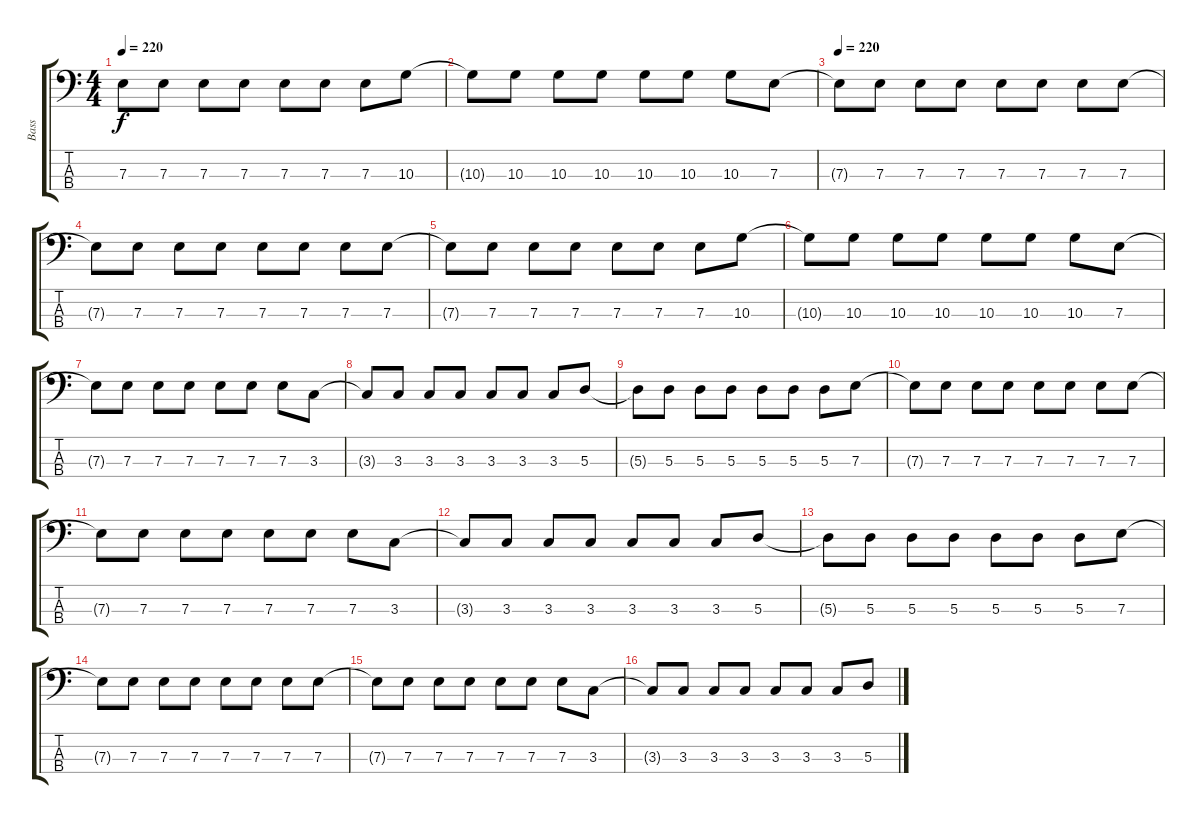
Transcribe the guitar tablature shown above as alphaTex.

\track ("Bass" "Bass") {instrument electricbassfinger}
\staff {score tabs}
\tuning (G2 D2 A1 E1) {hide}
\ts (4 4)
\tempo 220
\clef f4
\ks c
7.3{t}.8{dy f} 7.3.8 7.3.8 7.3.8 7.3.8 7.3.8 7.3.8 10.3.8 |
10.3{t}.8 10.3.8 10.3.8 10.3.8 10.3.8 10.3.8 10.3.8 7.3.8 |
\tempo 220
7.3{t}.8 7.3.8 7.3.8 7.3.8 7.3.8 7.3.8 7.3.8 7.3.8 |
7.3{t}.8 7.3.8 7.3.8 7.3.8 7.3.8 7.3.8 7.3.8 7.3.8 |
7.3{t}.8 7.3.8 7.3.8 7.3.8 7.3.8 7.3.8 7.3.8 10.3.8 |
10.3{t}.8 10.3.8 10.3.8 10.3.8 10.3.8 10.3.8 10.3.8 7.3.8 |
7.3{t}.8 7.3.8 7.3.8 7.3.8 7.3.8 7.3.8 7.3.8 3.3.8 |
3.3{t}.8 3.3.8 3.3.8 3.3.8 3.3.8 3.3.8 3.3.8 5.3.8 |
5.3{t}.8 5.3.8 5.3.8 5.3.8 5.3.8 5.3.8 5.3.8 7.3.8 |
7.3{t}.8 7.3.8 7.3.8 7.3.8 7.3.8 7.3.8 7.3.8 7.3.8 |
7.3{t}.8 7.3.8 7.3.8 7.3.8 7.3.8 7.3.8 7.3.8 3.3.8 |
3.3{t}.8 3.3.8 3.3.8 3.3.8 3.3.8 3.3.8 3.3.8 5.3.8 |
5.3{t}.8 5.3.8 5.3.8 5.3.8 5.3.8 5.3.8 5.3.8 7.3.8 |
7.3{t}.8 7.3.8 7.3.8 7.3.8 7.3.8 7.3.8 7.3.8 7.3.8 |
7.3{t}.8 7.3.8 7.3.8 7.3.8 7.3.8 7.3.8 7.3.8 3.3.8 |
3.3{t}.8 3.3.8 3.3.8 3.3.8 3.3.8 3.3.8 3.3.8 5.3.8
